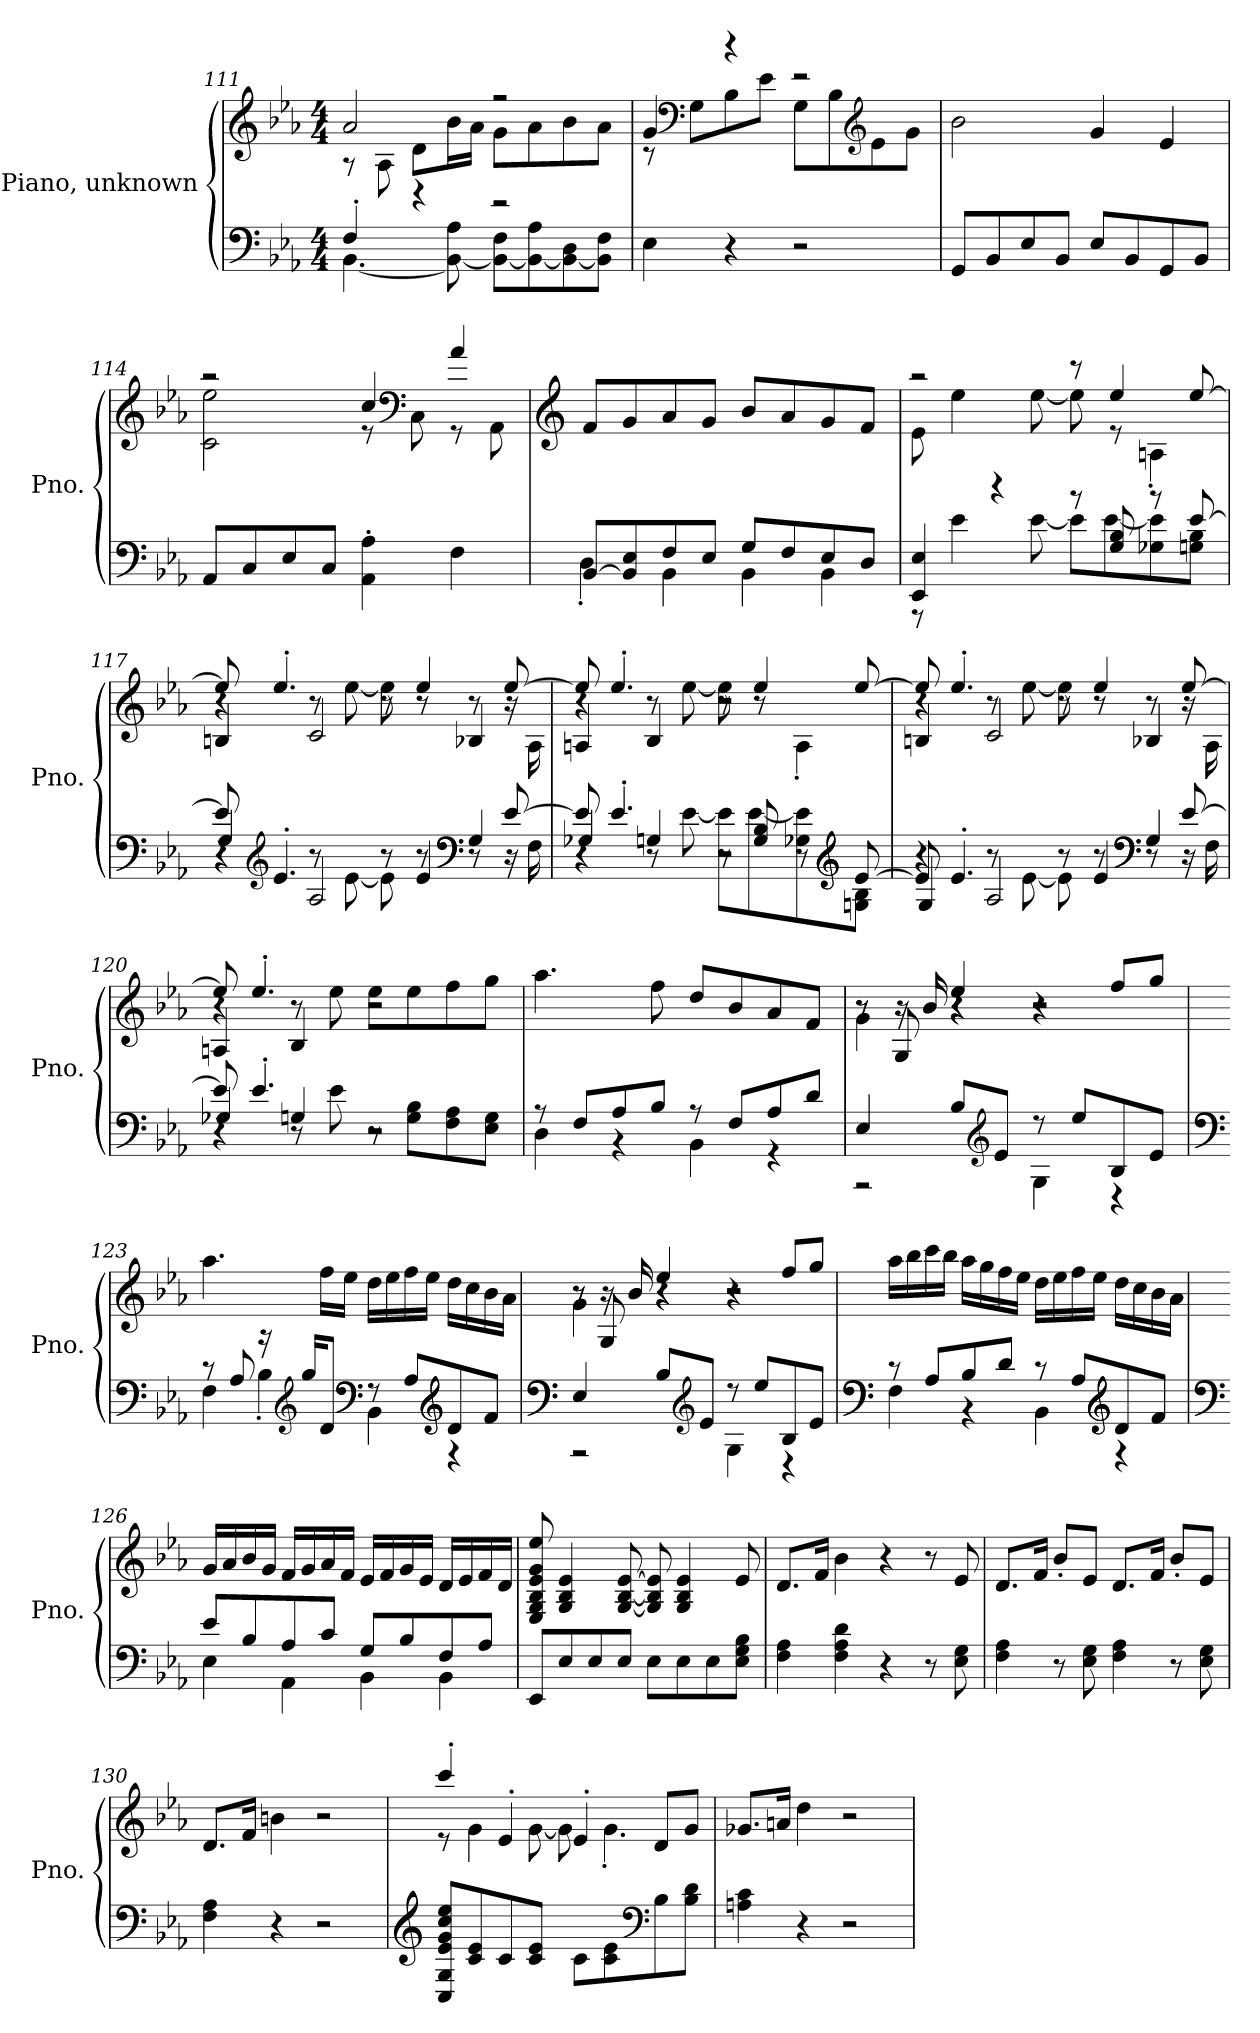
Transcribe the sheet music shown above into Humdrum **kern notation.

**kern	**kern
*part1	*part1
*staff2	*staff1
*I"Piano, unknown	*
*I'Pno.	*
*clefF4	*clefG2
*k[b-e-a-]	*k[b-e-a-]
*M4/4	*M4/4
=111	=111
*^	*^
4F'/	[4.BB-\	2a-/	8r
.	.	.	8A-\
4r	.	.	8d\L
.	8BB-\_ 8A-\	.	16b-\L
.	.	.	16a-\JJ
2r	8BB-\_ 8F\L	2r	8g\L
.	8BB-\_ 8A-\	.	8a-\
.	8BB-\_ 8D\	.	8b-\
.	8BB-\] 8F\J	.	8a-\J
*v	*v	*	*
=112	=112	=112
4E-\	4g/	8r
*	*clefF4	*
.	.	8G\L
4r	4r	8B-\
.	.	8e-\J
2r	2r	8G\L
.	.	8B-\
*	*clefG2	*
.	.	8e-\
.	.	8g\J
*	*v	*v
!!LO:LB:g=z
=113	=113
8GG/L	2b-\
8BB-/	.
8E-/	.
8BB-/J	.
8E-/L	4g/
8BB-/	.
8GG/	4e-/
8BB-/J	.
=114	=114
*	*^
8AA-/L	2r	2c\ 2ee-\
8C/	.	.
8E-/	.	.
8C/J	.	.
4AA-\' 4A-\'	4cc/	8r
*	*clefF4	*
.	.	8C\
4F\	4a-/	8r
.	.	8AA-\
*	*v	*v
=115	=115
*	*clefG2
*^	*
[8BB-/L	4D'\	8f/L
8BB-/] 8E-/	.	8g/
8F/	4BB-\	8a-/
8E-/J	.	8g/J
8G/L	4BB-\	8b-/L
8F/	.	8a-/
8E-/	4BB-\	8g/
8D/J	.	8f/J
=116	=116	=116
*	*	*^
4EE-/ 4E-/	8r	2r	8e-\
.	4e-\	.	4ee-\
4r	.	.	.
.	[8e-\	.	[8ee-\
8r	8e-\L]	8r	8ee-\]
8G/ 8B-/	[8e-\	4ee-/	8r
8r	8G-X\ 8e-\]	.	4An'\
[8e-/	8Gn\ 8B-\J	[8ee-/	.
!!LO:LB:g=z
=117	=117	=117	=117
*	*^	*	*^
8e-/]	4r	4G/	8ee-/]	4r	4Bn/
*clefG2	*	*	*	*	*
4.e-'/	.	.	4.ee-'/	.	.
.	8r	2A-/	.	8r	2c/
.	[8e-\	.	.	[8ee-\	.
8r	8e-\]	.	8r	8ee-\]	.
4e-/	8r	.	4ee-/	8r	.
*clefF4	*	*	*	*	*
.	8r	4G/	.	8r	4B-X/
[8e-/	16r	.	[8ee-/	16r	.
.	16F\	.	.	16A-\	.
=118	=118	=118	=118	=118	=118
8e-/]	4r	4G-X/	8ee-/]	4r	4An/
4.e-'/	.	.	4.ee-'/	.	.
.	8r	4Gn/	.	8r	4B-/
.	[8e-\	.	.	[8ee-\	.
8r	8e-\L]	2r	8r	8ee-\]	2r
8G/ 8B-/	[8e-\	.	4ee-/	8r	.
8r	8G-X\ 8e-\]	.	.	4A'\	.
*clefG2	*	*	*	*	*
[8e-/	8Gn\ 8B-\J	.	[8ee-/	.	.
!!LO:LB:g=z	!!	!!
=119	=119	=119	=119	=119	=119
8e-/]	4r	4G/	8ee-/]	4r	4Bn/
4.e-'/	.	.	4.ee-'/	.	.
.	8r	2A-/	.	8r	2c/
.	[8e-\	.	.	[8ee-\	.
8r	8e-\]	.	8r	8ee-\]	.
4e-/	8r	.	4ee-/	8r	.
*clefF4	*	*	*	*	*
.	8r	4G/	.	8r	4B-X/
[8e-/	16r	.	[8ee-/	16r	.
.	16F\	.	.	16A-\	.
=120	=120	=120	=120	=120	=120
8e-/]	4r	4G-X/	8ee-/]	4r	4An/
4.e-'/	.	.	4.ee-'/	.	.
.	8r	4Gn/	.	8r	4B-/
.	8e-\	.	.	8ee-\	.
2r	8r	2r	2r	8ee-\L	2r
.	8G\ 8B-\L	.	.	8ee-\	.
.	8F\ 8A-\	.	.	8ff\	.
.	8E-\ 8G\J	.	.	8gg\J	.
*	*v	*v	*	*	*
*	*	*v	*v	*v
=121	=121	=121
8r	4D\	4.aa-\
8F/L	.	.
8A-/	4r	.
8B-/J	.	8ff\
8r	4BB-\	8dd/L
8F/L	.	8b-/
8A-/	4r	8a-/
8d/J	.	8f/J
!!LO:LB:g=z
=122	=122	=122
*	*	*^
*	*	*	*^
4E-/	2r	8r	4g\	8r
.	.	16r	.	8G/
.	.	16b-/	.	.
8B-/L	.	4ee-/	4r	4r
*clefG2	*	*	*	*
8e-/J	.	.	.	.
8r	4G\	4r	2r	2r
8ee-/L	.	.	.	.
8B-/	4r	8ff/L	.	.
8e-/J	.	8gg/J	.	.
*	*	*v	*v	*v
=123	=123	=123
*clefF4	*	*
8r	4F\	4.aa-\
8A-/	.	.
16r	4B-'\	.
*clefG2	*	*
16gg/KL	.	.
8d/J	.	16ff\LL
.	.	16ee-\JJ
*clefF4	*	*
8r	4BB-\	16dd\LL
.	.	16ee-\
8A-/L	.	16ff\
.	.	16ee-\JJ
*clefG2	*	*
8d/	4r	16dd\LL
.	.	16cc\
8f/J	.	16b-\
.	.	16a-\JJ
!!LO:LB:g=z
=124	=124	=124
*clefF4	*	*
*	*	*^
*	*	*	*^
4E-/	2r	8r	4g\	8r
.	.	16r	.	8G/
.	.	16b-/	.	.
8B-/L	.	4ee-/	4r	4r
*clefG2	*	*	*	*
8e-/J	.	.	.	.
8r	4G\	4r	2r	2r
8ee-/L	.	.	.	.
8B-/	4r	8ff/L	.	.
8e-/J	.	8gg/J	.	.
*	*	*v	*v	*v
=125	=125	=125
*clefF4	*	*
8r	4F\	16aa-\LL
.	.	16bb-\
8A-/L	.	16ccc\
.	.	16bb-\JJ
8B-/	4r	16aa-\LL
.	.	16gg\
8d/J	.	16ff\
.	.	16ee-\JJ
8r	4BB-\	16dd\LL
.	.	16ee-\
8A-/L	.	16ff\
.	.	16ee-\JJ
*clefG2	*	*
8d/	4r	16dd\LL
.	.	16cc\
8f/J	.	16b-\
.	.	16a-\JJ
!!LO:PB:g=z
=126	=126	=126
*clefF4	*	*
8e-/L	4E-\	16g/LL
.	.	16a-/
8B-/	.	16b-/
.	.	16g/JJ
8A-/	4AA-\	16f/LL
.	.	16g/
8c/J	.	16a-/
.	.	16f/JJ
8G/L	4BB-\	16e-/LL
.	.	16f/
8B-/	.	16g/
.	.	16e-/JJ
8F/	4BB-\	16d/LL
.	.	16e-/
8A-/J	.	16f/
.	.	16d/JJ
*v	*v	*
=127	=127
8EE-/L	8E-/ 8G/ 8B-/ 8e-/ 8g/ 8ee-/
8E-/	4G/ 4B-/ 4e-/
8E-/	.
8E-/J	[8G/ [8B-/ [8e-/
8E-\L	8G/] 8B-/] 8e-/]
8E-\	4G/ 4B-/ 4e-/
8E-\	.
8E-\ 8G\ 8B-\J	8e-/
=128	=128
4F\ 4A-\	8.d/L
.	16f/Jk
4F\ 4A-\ 4d\	4b-\
4r	4r
8r	8r
8E-\ 8G\	8e-/
=129	=129
4F\ 4A-\	8.d/L
.	16f/Jk
8r	8b-'/L
8E-\ 8G\	8e-/J
4F\ 4A-\	8.d/L
.	16f/Jk
8r	8b-'/L
8E-\ 8G\	8e-/J
!!LO:LB:g=z
=130	=130
4F\ 4A-\	8.d/L
.	16f/Jk
4r	4bn\
2r	2r
=131	=131
*clefG2	*
*	*^
8C/ 8G/ 8e-/ 8g/ 8cc/ 8ee-/L	4ccc'/	8r
8c/ 8e-/	.	4g\
8c/	4e-'/	.
8c/ 8e-/J	.	[8g\
8c\L	4e-'/	8g\]
8c\ 8e-\	.	4.g'\
*clefF4	*	*
8B-\	8d/L	.
8B-\ 8d\J	8g/J	.
*	*v	*v
=132	=132
4An\ 4c\	8.g-X/L
.	16an/Jk
4r	4dd\
2r	2r
=	=
*-	*-
